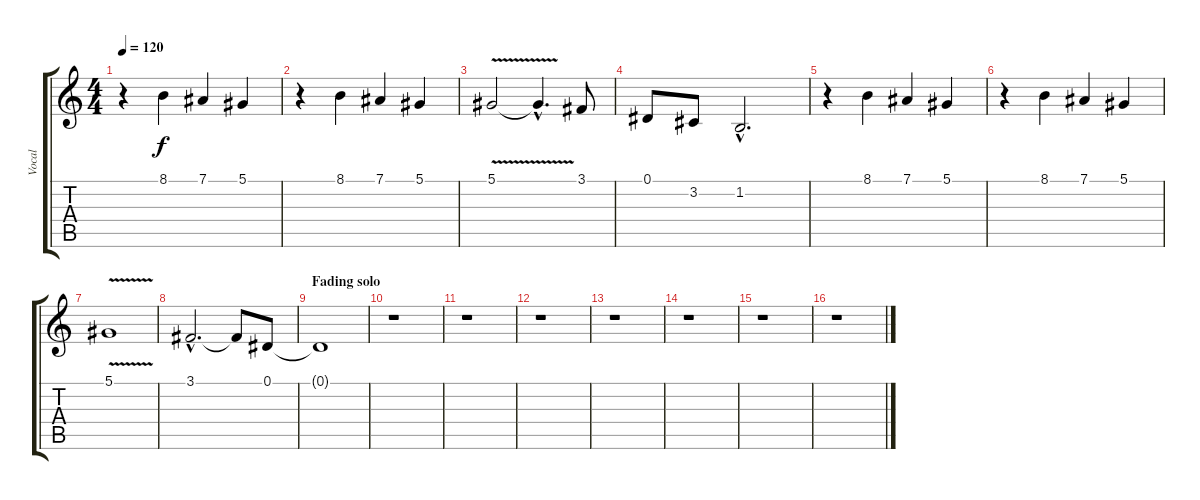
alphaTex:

\track ("Vocal" "Vocal") {instrument frenchhorn}
\staff {score tabs}
\tuning (Eb4 Bb3 Gb3 Db3 Ab2 Eb2) {hide}
\ts (4 4)
\tempo 120
\clef g2
\ks c
r.4{dy f} 8.1.4 7.1.4 5.1.4 |
r.4 8.1.4 7.1.4 5.1.4 |
5.1{v}.2 5.1{hac t}.4{d} 3.1.8 |
0.1.8 3.2.8 1.2{hac}.2{d} |
r.4 8.1.4 7.1.4 5.1.4 |
r.4 8.1.4 7.1.4 5.1.4 |
5.1{v}.1 |
3.1{hac}.2{d} 3.1{t}.8 0.1.8 |
\section ("" "Fading solo")
0.1{t}.1 |
r.1 |
r.1 |
r.1 |
r.1 |
r.1 |
r.1 |
r.1
